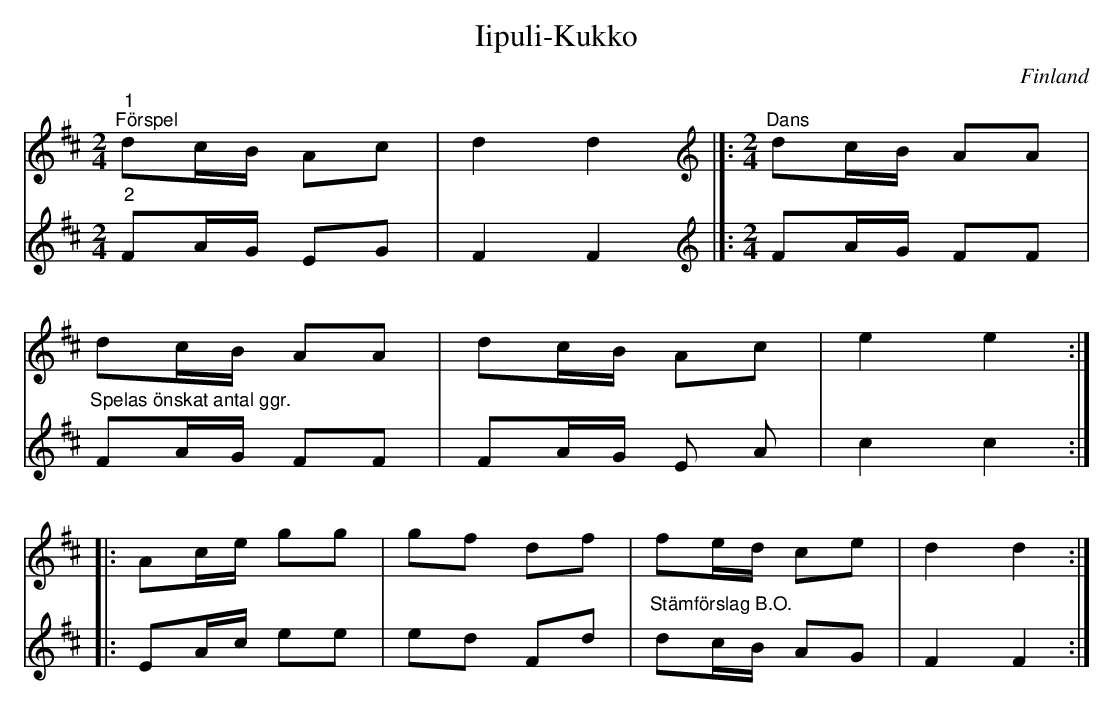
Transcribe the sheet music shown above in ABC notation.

X:1
T:Iipuli-Kukko
O:Finland
L:1/8
M:2/4
K:D
V:1
"^1""^Förspel" dc/B/ Ac | d2 d2 |]:[K:D][M:2/4][K:treble]"^Dans" dc/B/ AA |
dc/B/ AA | dc/B/ Ac | e2 e2 ::
Ac/e/ gg | gf df | fe/d/ ce | d2 d2 :|
V:2
"^2" FA/G/ EG | F2 F2 |]:[K:D][M:2/4][K:treble] FA/G/ FF |
"^Spelas önskat antal ggr." FA/G/ FF | FA/G/ E A | c2 c2 ::
EA/c/ ee | ed Fd | "^Stämförslag B.O." dc/B/ AG | F2 F2 :|
